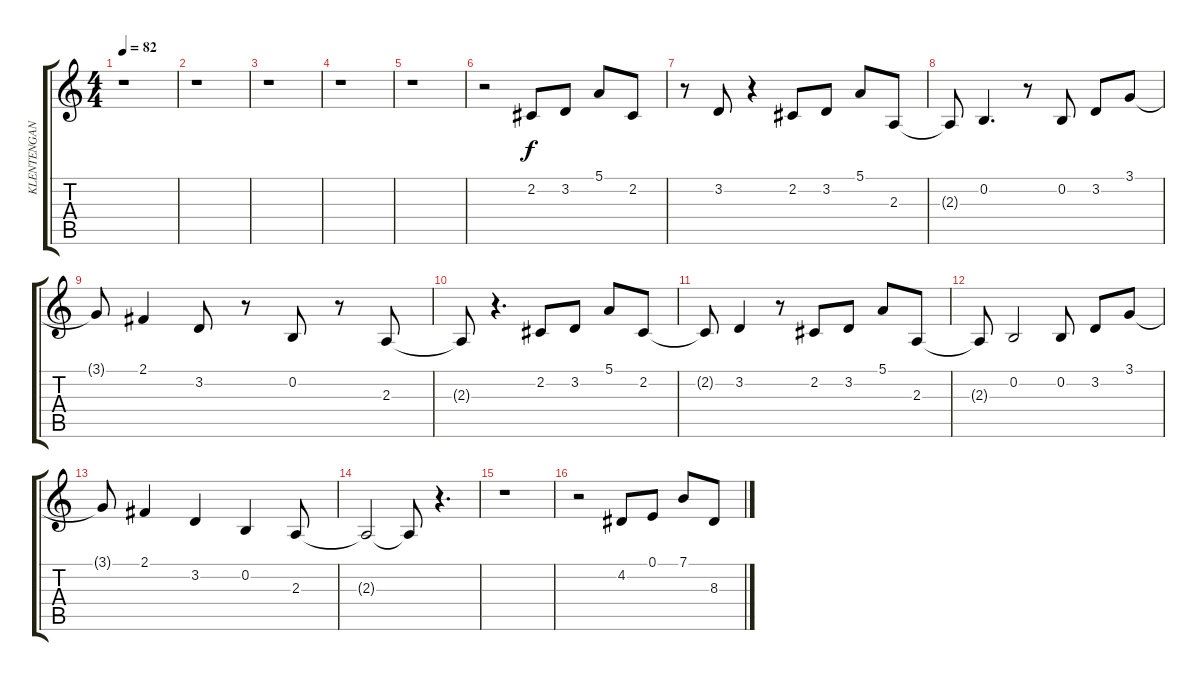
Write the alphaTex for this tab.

\track ("KLENTENGAN" "KLENTENGAN") {instrument fx3crystal}
\staff {score tabs}
\tuning (E4 B3 G3 D3 A2 E2) {hide}
\ts (4 4)
\tempo 82
\clef g2
\ks c
r.1{dy f} |
r.1 |
r.1 |
r.1 |
r.1 |
r.2 2.2.8 3.2.8 5.1.8 2.2.8 |
r.8 3.2.8 r.4 2.2.8 3.2.8 5.1.8 2.3.8 |
2.3{t}.8 0.2.4{d} r.8 0.2.8 3.2.8 3.1.8 |
3.1{t}.8 2.1.4 3.2.8 r.8 0.2.8 r.8 2.3.8 |
2.3{t}.8 r.4{d} 2.2.8 3.2.8 5.1.8 2.2.8 |
2.2{t}.8 3.2.4 r.8 2.2.8 3.2.8 5.1.8 2.3.8 |
2.3{t}.8 0.2.2 0.2.8 3.2.8 3.1.8 |
3.1{t}.8 2.1.4 3.2.4 0.2.4 2.3.8 |
2.3{t}.2 2.3{t}.8 r.4{d} |
r.1 |
r.2 4.2.8 0.1.8 7.1.8 8.3.8
